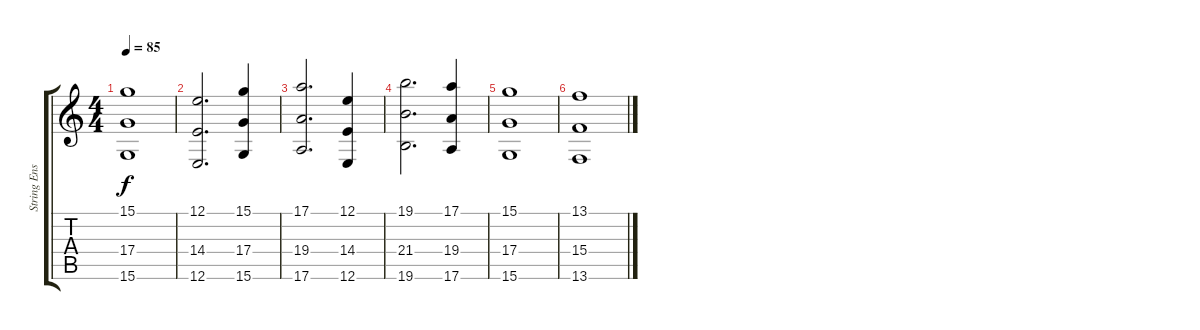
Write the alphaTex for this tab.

\track ("String Ensemble 1" "String Ens") {instrument stringensemble1}
\staff {score tabs}
\tuning (E4 B3 G3 D3 A2 E2) {hide}
\ts (4 4)
\tempo 85
\clef g2
\ks c
(15.1 17.4 15.6).1{dy f} |
(12.1 14.4 12.6).2{d} (15.1 17.4 15.6).4 |
(17.1 19.4 17.6).2{d} (12.1 14.4 12.6).4 |
(19.1 21.4 19.6).2{d} (17.1 19.4 17.6).4 |
(15.1 17.4 15.6).1 |
(13.1 15.4 13.6).1
